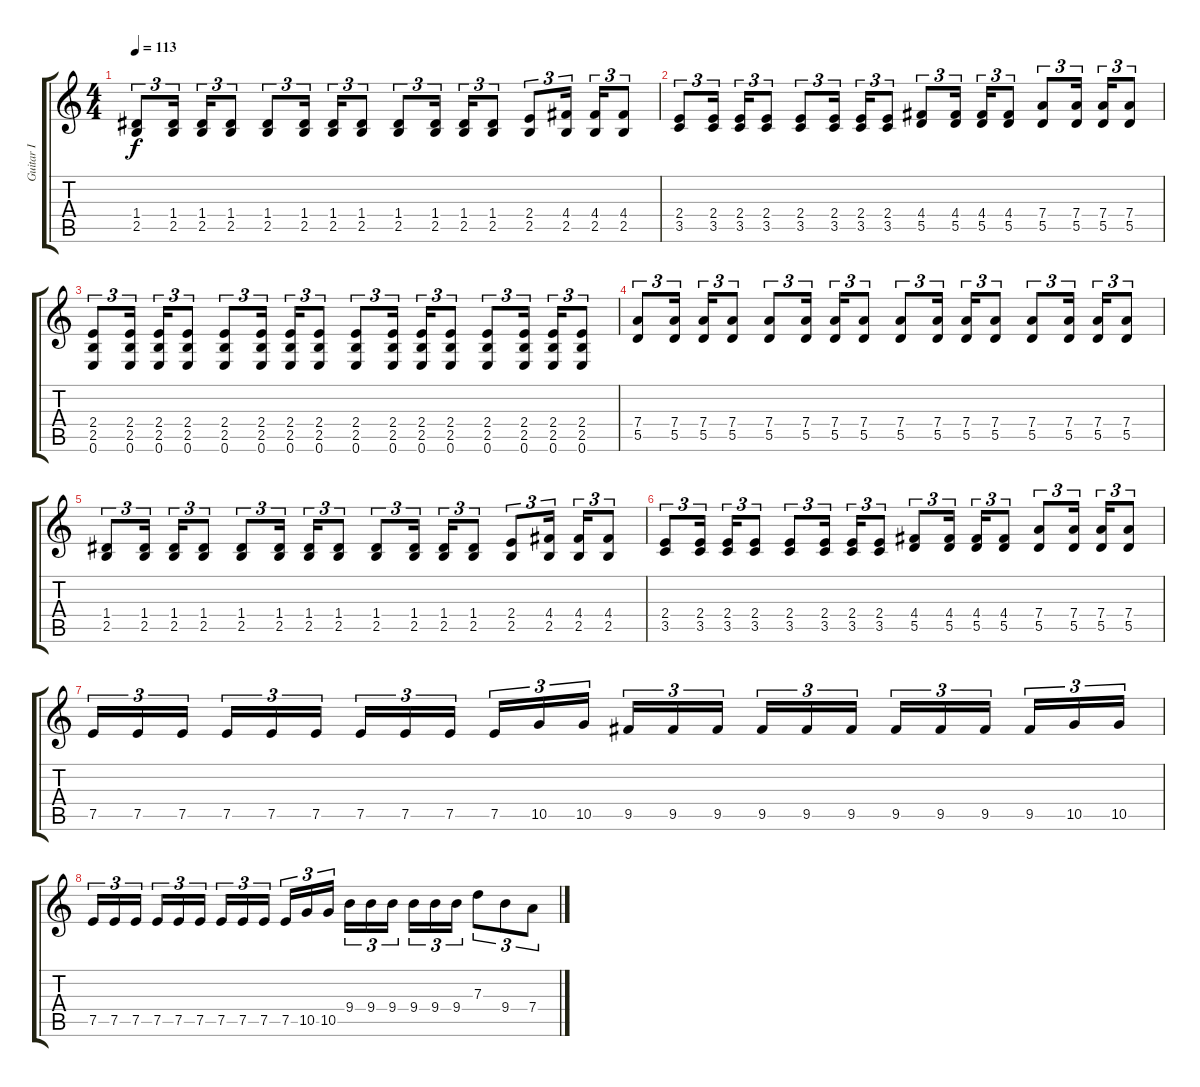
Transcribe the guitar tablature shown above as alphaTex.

\track ("Guitar I" "Guitar I") {instrument distortionguitar}
\staff {score tabs}
\tuning (E4 B3 G3 D3 A2 E2) {hide}
\ts (4 4)
\tempo 113
\clef g2
\ks c
(1.4 2.5).8{tu (3 2) dy f} (1.4 2.5).16{tu (3 2)} (1.4 2.5).16{tu (3 2)} (1.4 2.5).8{tu (3 2)} (1.4 2.5).8{tu (3 2)} (1.4 2.5).16{tu (3 2)} (1.4 2.5).16{tu (3 2)} (1.4 2.5).8{tu (3 2)} (1.4 2.5).8{tu (3 2)} (1.4 2.5).16{tu (3 2)} (1.4 2.5).16{tu (3 2)} (1.4 2.5).8{tu (3 2)} (2.4 2.5).8{tu (3 2)} (4.4 2.5).16{tu (3 2)} (4.4 2.5).16{tu (3 2)} (4.4 2.5).8{tu (3 2)} |
(2.4 3.5).8{tu (3 2)} (2.4 3.5).16{tu (3 2)} (2.4 3.5).16{tu (3 2)} (2.4 3.5).8{tu (3 2)} (2.4 3.5).8{tu (3 2)} (2.4 3.5).16{tu (3 2)} (2.4 3.5).16{tu (3 2)} (2.4 3.5).8{tu (3 2)} (4.4 5.5).8{tu (3 2)} (4.4 5.5).16{tu (3 2)} (4.4 5.5).16{tu (3 2)} (4.4 5.5).8{tu (3 2)} (7.4 5.5).8{tu (3 2)} (7.4 5.5).16{tu (3 2)} (7.4 5.5).16{tu (3 2)} (7.4 5.5).8{tu (3 2)} |
(2.4 2.5 0.6).8{tu (3 2)} (2.4 2.5 0.6).16{tu (3 2)} (2.4 2.5 0.6).16{tu (3 2)} (2.4 2.5 0.6).8{tu (3 2)} (2.4 2.5 0.6).8{tu (3 2)} (2.4 2.5 0.6).16{tu (3 2)} (2.4 2.5 0.6).16{tu (3 2)} (2.4 2.5 0.6).8{tu (3 2)} (2.4 2.5 0.6).8{tu (3 2)} (2.4 2.5 0.6).16{tu (3 2)} (2.4 2.5 0.6).16{tu (3 2)} (2.4 2.5 0.6).8{tu (3 2)} (2.4 2.5 0.6).8{tu (3 2)} (2.4 2.5 0.6).16{tu (3 2)} (2.4 2.5 0.6).16{tu (3 2)} (2.4 2.5 0.6).8{tu (3 2)} |
(7.4 5.5).8{tu (3 2)} (7.4 5.5).16{tu (3 2)} (7.4 5.5).16{tu (3 2)} (7.4 5.5).8{tu (3 2)} (7.4 5.5).8{tu (3 2)} (7.4 5.5).16{tu (3 2)} (7.4 5.5).16{tu (3 2)} (7.4 5.5).8{tu (3 2)} (7.4 5.5).8{tu (3 2)} (7.4 5.5).16{tu (3 2)} (7.4 5.5).16{tu (3 2)} (7.4 5.5).8{tu (3 2)} (7.4 5.5).8{tu (3 2)} (7.4 5.5).16{tu (3 2)} (7.4 5.5).16{tu (3 2)} (7.4 5.5).8{tu (3 2)} |
(1.4 2.5).8{tu (3 2)} (1.4 2.5).16{tu (3 2)} (1.4 2.5).16{tu (3 2)} (1.4 2.5).8{tu (3 2)} (1.4 2.5).8{tu (3 2)} (1.4 2.5).16{tu (3 2)} (1.4 2.5).16{tu (3 2)} (1.4 2.5).8{tu (3 2)} (1.4 2.5).8{tu (3 2)} (1.4 2.5).16{tu (3 2)} (1.4 2.5).16{tu (3 2)} (1.4 2.5).8{tu (3 2)} (2.4 2.5).8{tu (3 2)} (4.4 2.5).16{tu (3 2)} (4.4 2.5).16{tu (3 2)} (4.4 2.5).8{tu (3 2)} |
(2.4 3.5).8{tu (3 2)} (2.4 3.5).16{tu (3 2)} (2.4 3.5).16{tu (3 2)} (2.4 3.5).8{tu (3 2)} (2.4 3.5).8{tu (3 2)} (2.4 3.5).16{tu (3 2)} (2.4 3.5).16{tu (3 2)} (2.4 3.5).8{tu (3 2)} (4.4 5.5).8{tu (3 2)} (4.4 5.5).16{tu (3 2)} (4.4 5.5).16{tu (3 2)} (4.4 5.5).8{tu (3 2)} (7.4 5.5).8{tu (3 2)} (7.4 5.5).16{tu (3 2)} (7.4 5.5).16{tu (3 2)} (7.4 5.5).8{tu (3 2)} |
7.5.16{tu (3 2)} 7.5.16{tu (3 2)} 7.5.16{tu (3 2)} 7.5.16{tu (3 2)} 7.5.16{tu (3 2)} 7.5.16{tu (3 2)} 7.5.16{tu (3 2)} 7.5.16{tu (3 2)} 7.5.16{tu (3 2)} 7.5.16{tu (3 2)} 10.5.16{tu (3 2)} 10.5.16{tu (3 2)} 9.5.16{tu (3 2)} 9.5.16{tu (3 2)} 9.5.16{tu (3 2)} 9.5.16{tu (3 2)} 9.5.16{tu (3 2)} 9.5.16{tu (3 2)} 9.5.16{tu (3 2)} 9.5.16{tu (3 2)} 9.5.16{tu (3 2)} 9.5.16{tu (3 2)} 10.5.16{tu (3 2)} 10.5.16{tu (3 2)} |
7.5.16{tu (3 2)} 7.5.16{tu (3 2)} 7.5.16{tu (3 2)} 7.5.16{tu (3 2)} 7.5.16{tu (3 2)} 7.5.16{tu (3 2)} 7.5.16{tu (3 2)} 7.5.16{tu (3 2)} 7.5.16{tu (3 2)} 7.5.16{tu (3 2)} 10.5.16{tu (3 2)} 10.5.16{tu (3 2)} 9.4.16{tu (3 2)} 9.4.16{tu (3 2)} 9.4.16{tu (3 2)} 9.4.16{tu (3 2)} 9.4.16{tu (3 2)} 9.4.16{tu (3 2)} 7.3.8{tu (3 2)} 9.4.8{tu (3 2)} 7.4.8{tu (3 2)}
